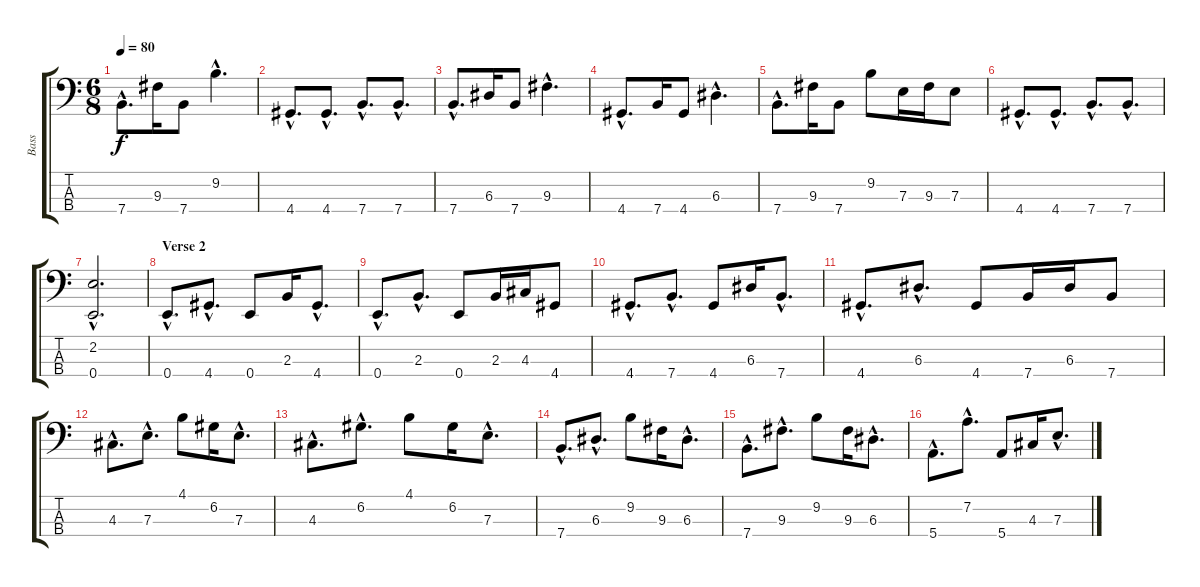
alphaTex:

\track ("Bass" "Bass") {instrument electricbassfinger}
\staff {score tabs}
\tuning (G2 D2 A1 E1) {hide}
\ts (6 8)
\tempo 80
\clef f4
\ks c
7.4{hac}.8{d dy f} 9.3.16 7.4.8 9.2{hac}.4{d} |
4.4{hac}.8{d} 4.4{hac}.8{d} 7.4{hac}.8{d} 7.4{hac}.8{d} |
7.4{hac}.8{d} 6.3.16 7.4.8 9.3{hac}.4{d} |
4.4{hac}.8{d} 7.4.16 4.4.8 6.3{hac}.4{d} |
7.4{hac}.8{d} 9.3.16 7.4.8 9.2.8 7.3.16 9.3.16 7.3.8 |
4.4{hac}.8{d} 4.4{hac}.8{d} 7.4{hac}.8{d} 7.4{hac}.8{d} |
(2.2{hac} 0.4{hac}).2{d} |
\section ("" "Verse 2")
0.4{hac}.8{d} 4.4{hac}.8{d} 0.4.8 2.3.16 4.4{hac}.8{d} |
0.4{hac}.8{d} 2.3{hac}.8{d} 0.4.8 2.3.16 4.3.16 4.4.8 |
4.4{hac}.8{d} 7.4{hac}.8{d} 4.4.8 6.3.16 7.4{hac}.8{d} |
4.4{hac}.8{d} 6.3{hac}.8{d} 4.4.8 7.4.16 6.3.16 7.4.8 |
4.3{hac}.8{d} 7.3{hac}.8{d} 4.1.8 6.2.16 7.3{hac}.8{d} |
4.3{hac}.8{d} 6.2{hac}.8{d} 4.1.8 6.2.16 7.3{hac}.8{d} |
7.4{hac}.8{d} 6.3{hac}.8{d} 9.2.8 9.3.16 6.3{hac}.8{d} |
7.4{hac}.8{d} 9.3{hac}.8{d} 9.2.8 9.3.16 6.3{hac}.8{d} |
5.4{hac}.8{d} 7.2{hac}.8{d} 5.4.8 4.3.16 7.3{hac}.8{d}
